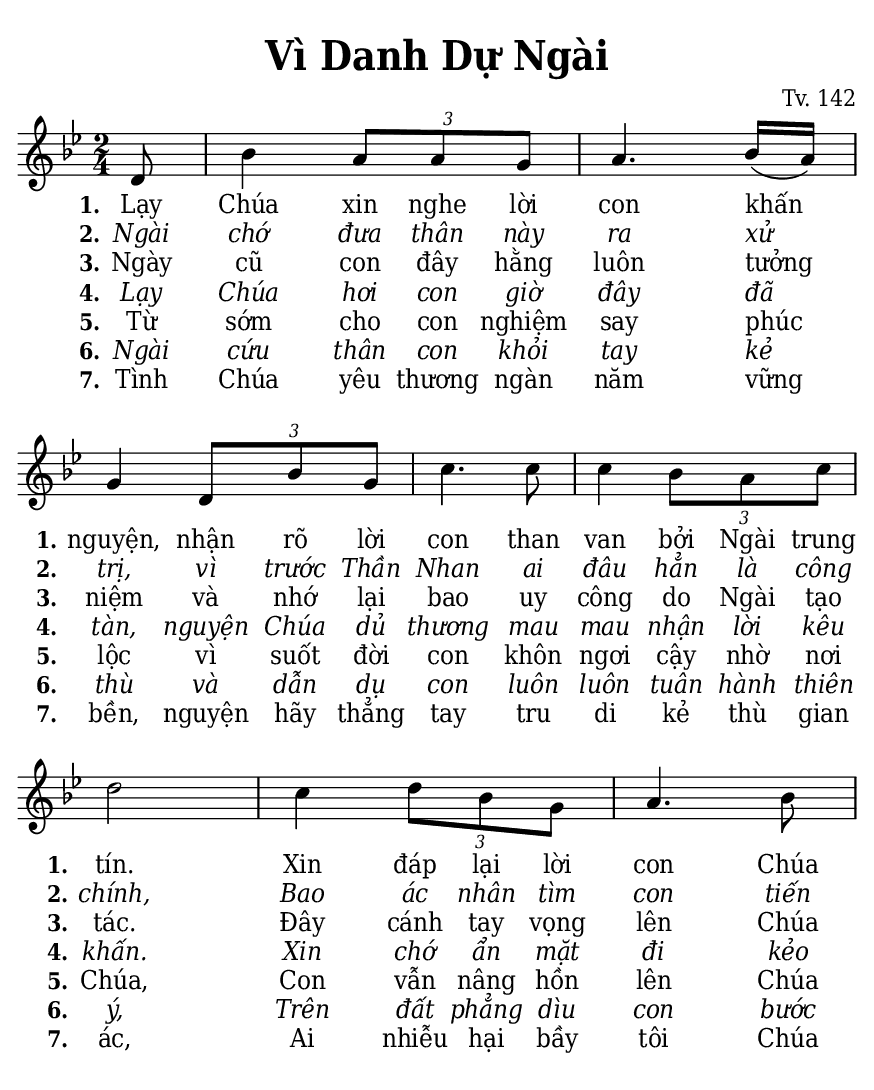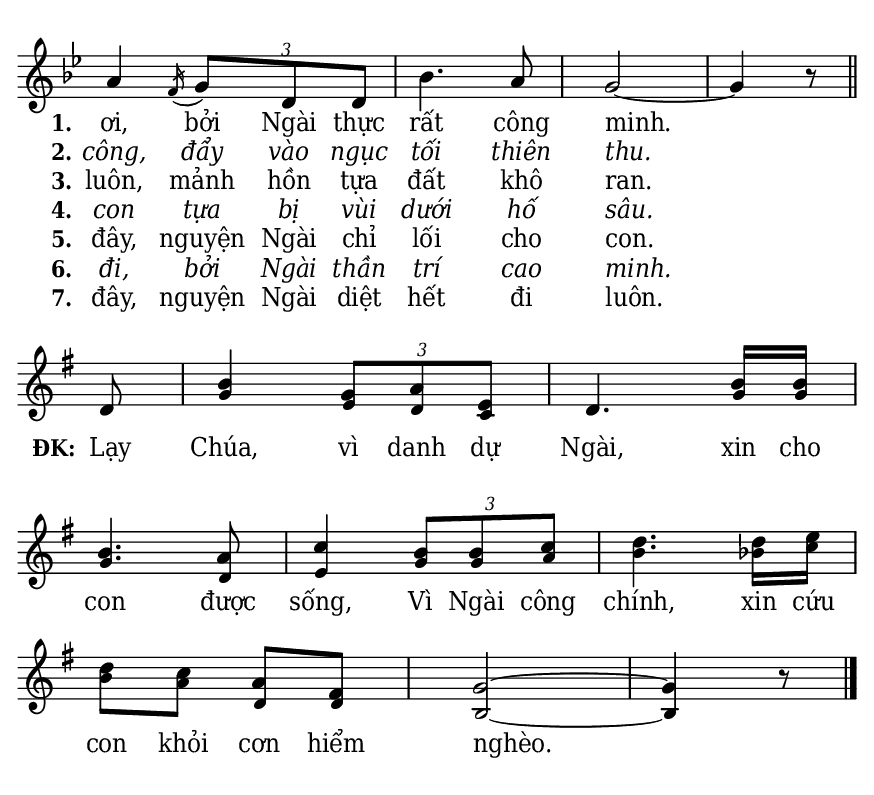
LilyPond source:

% Cài đặt chung\
\version "2.22.1"
\include "english.ly"

\header {
  title = \markup { \fontsize #1 "Vì Danh Dự Ngài" }
  composer = "Tv. 142"
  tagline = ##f
}

% Nhạc phiên khúc
nhacPhienKhucSop = \relative c'' {
  \partial 8 d,8 |
  bf'4 \tuplet 3/2 { a8 a g } |
  a4. bf16 (a) |
  g4 \tuplet 3/2 { d8 bf' g } |
  c4. c8 |
  c4 \tuplet 3/2 { bf8 a c } |
  d2 |
  c4 \tuplet 3/2 { d8 bf g } |
  a4. bf8 |
  a4 \slashedGrace { f16 ( }
    \tuplet 3/2 { g8) d d } |
  bf'4. a8 |
  g2 ~ |
  \partial 4. g4 r8 \bar "||" \break
  
  \set Staff.explicitKeySignatureVisibility = #end-of-line-invisible
  \set Staff.printKeyCancellation = ##f
  \key g \major
  <> \tweak extra-offset #'(-6.5 . -1.8) _\markup { \bold "ĐK:" }
  \partial 8 d8 |
  b'4 \tuplet 3/2 { g8 a e } |
  d4. b'16 b |
  b4. a8 |
  c4 \tuplet 3/2 { b8 b c } |
  d4. d16 e |
  d8 c a fs |
  g2 ~ |
  g4 r8 \bar "|."
}

nhacPhienKhucAlto = \relative c' {
  r8 |
  R2*11
  r4.
  d8 |
  g4 \tuplet 3/2 { e8 d c } |
  d4. g16 g |
  g4. d8 |
  e4 \tuplet 3/2 { g8 g a } |
  b4. bf16 c |
  b8 a d, d |
  b2 ~ |
  b4 r8
}

% Lời phiên khúc
loiPhienKhucSop = \lyrics {
  <<
    {
      \set stanza = "1."
      Lạy Chúa xin nghe lời con khấn nguyện,
      nhận rõ lời con than van bởi Ngài trung tín.
      Xin đáp lại lời con Chúa ơi,
      bởi Ngài thực rất công minh.
    }
    \new Lyrics {
	    \set associatedVoice = "beSop"
	    \set stanza = "2."
      \override Lyrics.LyricText.font-shape = #'italic
	    Ngài chớ đưa thân này ra xử trị,
	    vì trước Thần Nhan ai đâu hẳn là công chính,
	    Bao ác nhân tìm con tiến công,
	    đẩy vào ngục tối thiên thu.
    }
    \new Lyrics {
	    \set associatedVoice = "beSop"
	    \set stanza = "3."
	    Ngày cũ con đây hằng luôn tưởng niệm
	    và nhớ lại bao uy công do Ngài tạo tác.
	    Đây cánh tay vọng lên Chúa luôn,
	    mảnh hồn tựa đất khô ran.
    }
    \new Lyrics {
	    \set associatedVoice = "beSop"
	    \set stanza = "4."
      \override Lyrics.LyricText.font-shape = #'italic
	    Lạy Chúa hơi con giờ đây đã tàn,
	    nguyện Chúa dủ thương mau mau nhận lời kêu khấn.
	    Xin chớ ẩn mặt đi kẻo con tựa bị vùi dưới hố sâu.
    }
    \new Lyrics {
	    \set associatedVoice = "beSop"
	    \set stanza = "5."
	    Từ sớm cho con nghiệm say phúc lộc
	    vì suốt đời con khôn ngơi cậy nhờ nơi Chúa,
	    Con vẫn nâng hồn lên Chúa đây,
	    nguyện Ngài chỉ lối cho con.
    }
    \new Lyrics {
	    \set associatedVoice = "beSop"
	    \set stanza = "6."
      \override Lyrics.LyricText.font-shape = #'italic
	    Ngài cứu thân con khỏi tay kẻ thù
	    và dẫn dụ con luôn luôn tuân hành thiên ý,
	    Trên đất phẳng dìu con bước đi,
	    bởi Ngài thần trí cao minh.
    }
    \new Lyrics {
	    \set associatedVoice = "beSop"
	    \set stanza = "7."
	    Tình Chúa yêu thương ngàn năm vững bền,
	    nguyện hãy thẳng tay tru di kẻ thù gian ác,
	    Ai nhiễu hại bầy tôi Chúa đây,
	    nguyện Ngài diệt hết đi luôn.
    }
  >>
  %\set stanza = "ĐK:"
  \set stanza = ""
  Lạy Chúa, vì danh dự Ngài,
  xin cho con được sống,
  Vì Ngài công chính,
  xin cứu con khỏi cơn hiểm nghèo.
}

% Dàn trang
\paper {
  #(set-paper-size "a5")
  top-margin = 10\mm
  bottom-margin = 3\mm
  left-margin = 3\mm
  right-margin = 3\mm
  indent = #0
  #(define fonts
	 (make-pango-font-tree "Deja Vu Serif Condensed"
	 		       "Deja Vu Serif Condensed"
			       "Deja Vu Serif Condensed"
			       (/ 20 20)))
  print-page-number = ##f
  system-system-spacing = #'((basic-distance . 0.1) (padding . 3.5))
  ragged-bottom = ##t
}

TongNhip = {
  \key bf \major \time 2/4
  \set Timing.beamExceptions = #'()
  \set Timing.baseMoment = #(ly:make-moment 1/4)
}

% mã nguồn cho những chức năng chưa hỗ trợ trong phiên bản lilypond hiện tại
% cung cấp bởi cộng đồng lilypond khi gửi email đến lilypond-user@gnu.org
% Đổi kích thước nốt cho bè phụ
notBePhu =
#(define-music-function (font-size music) (number? ly:music?)
   (for-some-music
     (lambda (m)
       (if (music-is-of-type? m 'rhythmic-event)
           (begin
             (set! (ly:music-property m 'tweaks)
                   (cons `(font-size . ,font-size)
                         (ly:music-property m 'tweaks)))
             #t)
           #f))
     music)
   music)

% in số phiên khúc trên mỗi dòng
#(define (add-grob-definition grob-name grob-entry)
    (set! all-grob-descriptions
          (cons ((@@ (lily) completize-grob-entry)
                 (cons grob-name grob-entry))
                all-grob-descriptions)))

#(add-grob-definition
   'StanzaNumberSpanner
   `((direction . ,LEFT)
     (font-series . bold)
     (padding . 1)
     (side-axis . ,X)
     (stencil . ,ly:text-interface::print)
     (X-offset . ,ly:side-position-interface::x-aligned-side)
     (Y-extent . ,grob::always-Y-extent-from-stencil)
     (meta . ((class . Spanner)
              (interfaces . (font-interface
                             side-position-interface
                             stanza-number-interface
                             text-interface))))))

\layout {
   \context {
     \Global
     \grobdescriptions #all-grob-descriptions
   }
   \context {
     \Score
     \remove Stanza_number_align_engraver
     \consists
       #(lambda (context)
          (let ((texts '())
                (syllables '()))
            (make-engraver
             (acknowledgers
              ((stanza-number-interface engraver grob source-engraver)
                 (set! texts (cons grob texts)))
              ((lyric-syllable-interface engraver grob source-engraver)
                 (set! syllables (cons grob syllables))))
             ((stop-translation-timestep engraver)
                (for-each
                 (lambda (text)
                   (for-each
                    (lambda (syllable)
                      (ly:pointer-group-interface::add-grob text
'side-support-elements syllable))
                    syllables))
                 texts)
                (set! syllables '())))))
   }
   \context {
     \Lyrics
     \remove Stanza_number_engraver
     \consists
       #(lambda (context)
          (let ((text #f)
                (last-stanza #f))
            (make-engraver
             ((process-music engraver)
                (let ((stanza (ly:context-property context 'stanza #f)))
                  (if (and stanza (not (equal? stanza last-stanza)))
                      (let ((column (ly:context-property context
'currentCommandColumn)))
                        (set! last-stanza stanza)
                        (if text
                            (ly:spanner-set-bound! text RIGHT column))

                        (set! text (ly:engraver-make-grob engraver
'StanzaNumberSpanner '()))
                        (ly:grob-set-property! text 'text stanza)
                        (ly:spanner-set-bound! text LEFT column)))))
             ((finalize engraver)
                (if text
                    (let ((column (ly:context-property context
'currentCommandColumn)))
                      (ly:spanner-set-bound! text RIGHT column)))))))
     \override StanzaNumberSpanner.horizon-padding = 10000
   }
}
% kết thúc mã nguồn

\score {
  \new ChoirStaff <<
    \new Staff \with {
        \consists "Merge_rests_engraver"
        printPartCombineTexts = ##f
      }
      <<
      \new Voice \TongNhip \partCombine 
        \nhacPhienKhucSop
        \notBePhu -1 { \nhacPhienKhucAlto }
      \new NullVoice = beSop \nhacPhienKhucSop
      \new Lyrics \lyricsto beSop \loiPhienKhucSop
      >>
  >>
  \layout {
    \override Lyrics.LyricSpace.minimum-distance = #1.5
    \override Score.BarNumber.break-visibility = ##(#f #f #f)
    \override Score.SpacingSpanner.uniform-stretching = ##t
  } 
}
